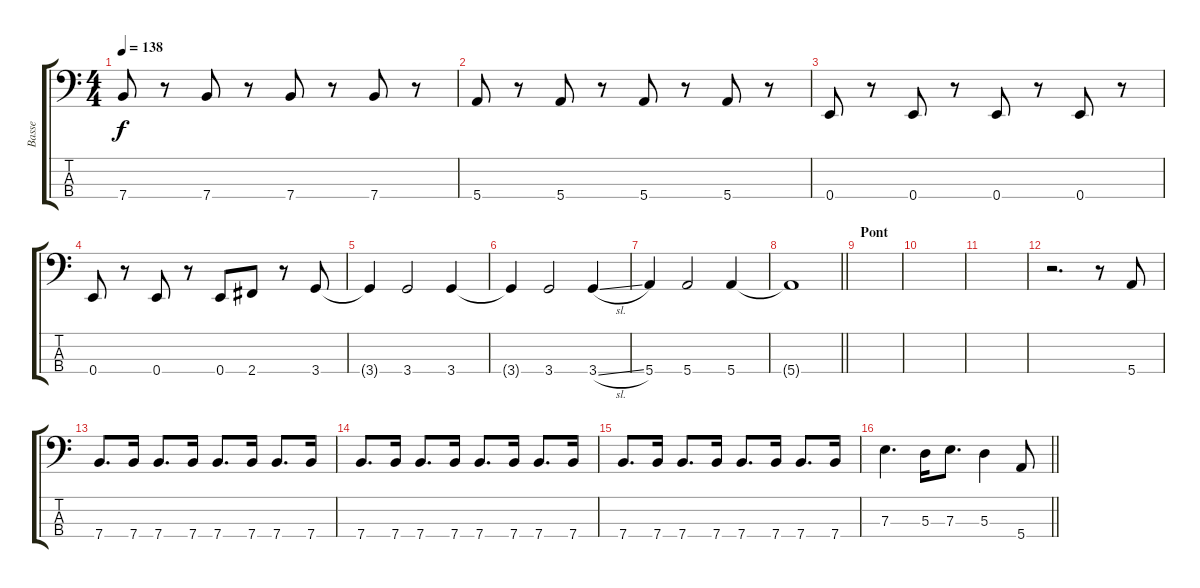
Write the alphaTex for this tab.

\track ("Basse" "Basse") {instrument electricbasspick}
\staff {score tabs}
\tuning (G2 D2 A1 E1) {hide}
\ts (4 4)
\tempo 138
\clef f4
\ks c
7.4.8{dy f} r.8 7.4.8 r.8 7.4.8 r.8 7.4.8 r.8 |
5.4.8 r.8 5.4.8 r.8 5.4.8 r.8 5.4.8 r.8 |
0.4.8 r.8 0.4.8 r.8 0.4.8 r.8 0.4.8 r.8 |
0.4.8 r.8 0.4.8 r.8 0.4.8 2.4.8 r.8 3.4.8 |
3.4{t}.4 3.4.2 3.4.4 |
3.4{t}.4 3.4.2 3.4{sl}.4 |
5.4.4 5.4.2 5.4.4 |
\barLineRight lightlight
5.4{t}.1 |
\section ("" "Pont")
|
|
|
r.2{d} r.8 5.4.8 |
7.4.8{d} 7.4.16 7.4.8{d} 7.4.16 7.4.8{d} 7.4.16 7.4.8{d} 7.4.16 |
7.4.8{d} 7.4.16 7.4.8{d} 7.4.16 7.4.8{d} 7.4.16 7.4.8{d} 7.4.16 |
7.4.8{d} 7.4.16 7.4.8{d} 7.4.16 7.4.8{d} 7.4.16 7.4.8{d} 7.4.16 |
\barLineRight lightlight
7.3.4{d} 5.3.16 7.3.8{d} 5.3.4 5.4.8
